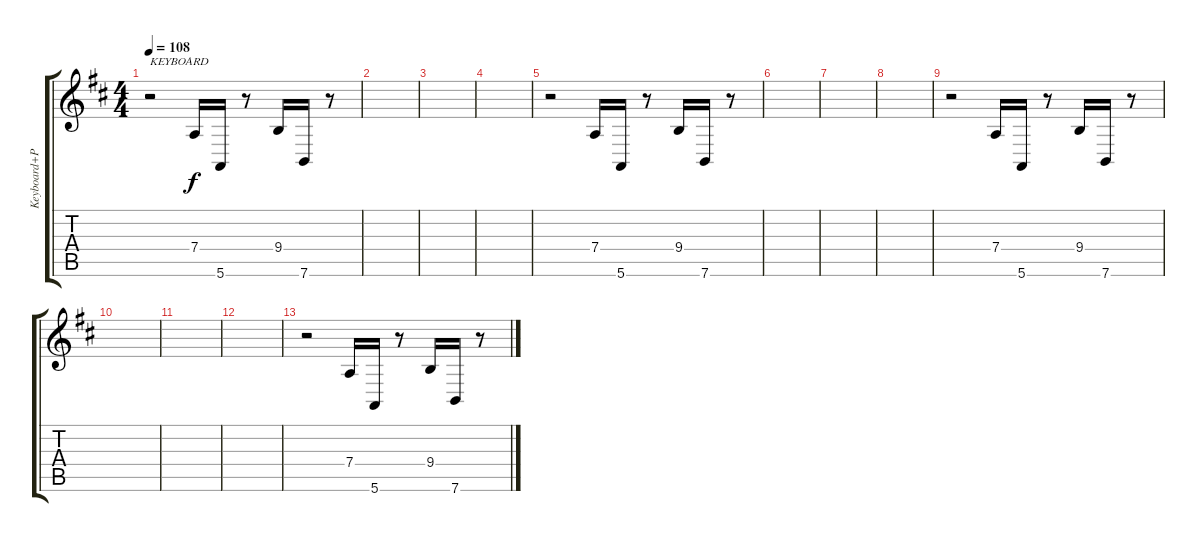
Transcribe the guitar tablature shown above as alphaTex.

\track ("Keyboard+Piano" "Keyboard+P") {instrument clavinet}
\staff {score tabs}
\tuning (E4 B3 G3 D3 A2 E2) {hide}
\ts (4 4)
\tempo 108
\clef g2
\ks d
r.2{txt "KEYBOARD" dy f instrument clavinet} 7.4.16 5.6.16 r.8 9.4.16 7.6.16 r.8 |
|
|
|
r.2 7.4.16 5.6.16 r.8 9.4.16 7.6.16 r.8 |
|
|
|
r.2 7.4.16 5.6.16 r.8 9.4.16 7.6.16 r.8 |
|
|
|
r.2 7.4.16 5.6.16 r.8 9.4.16 7.6.16 r.8
